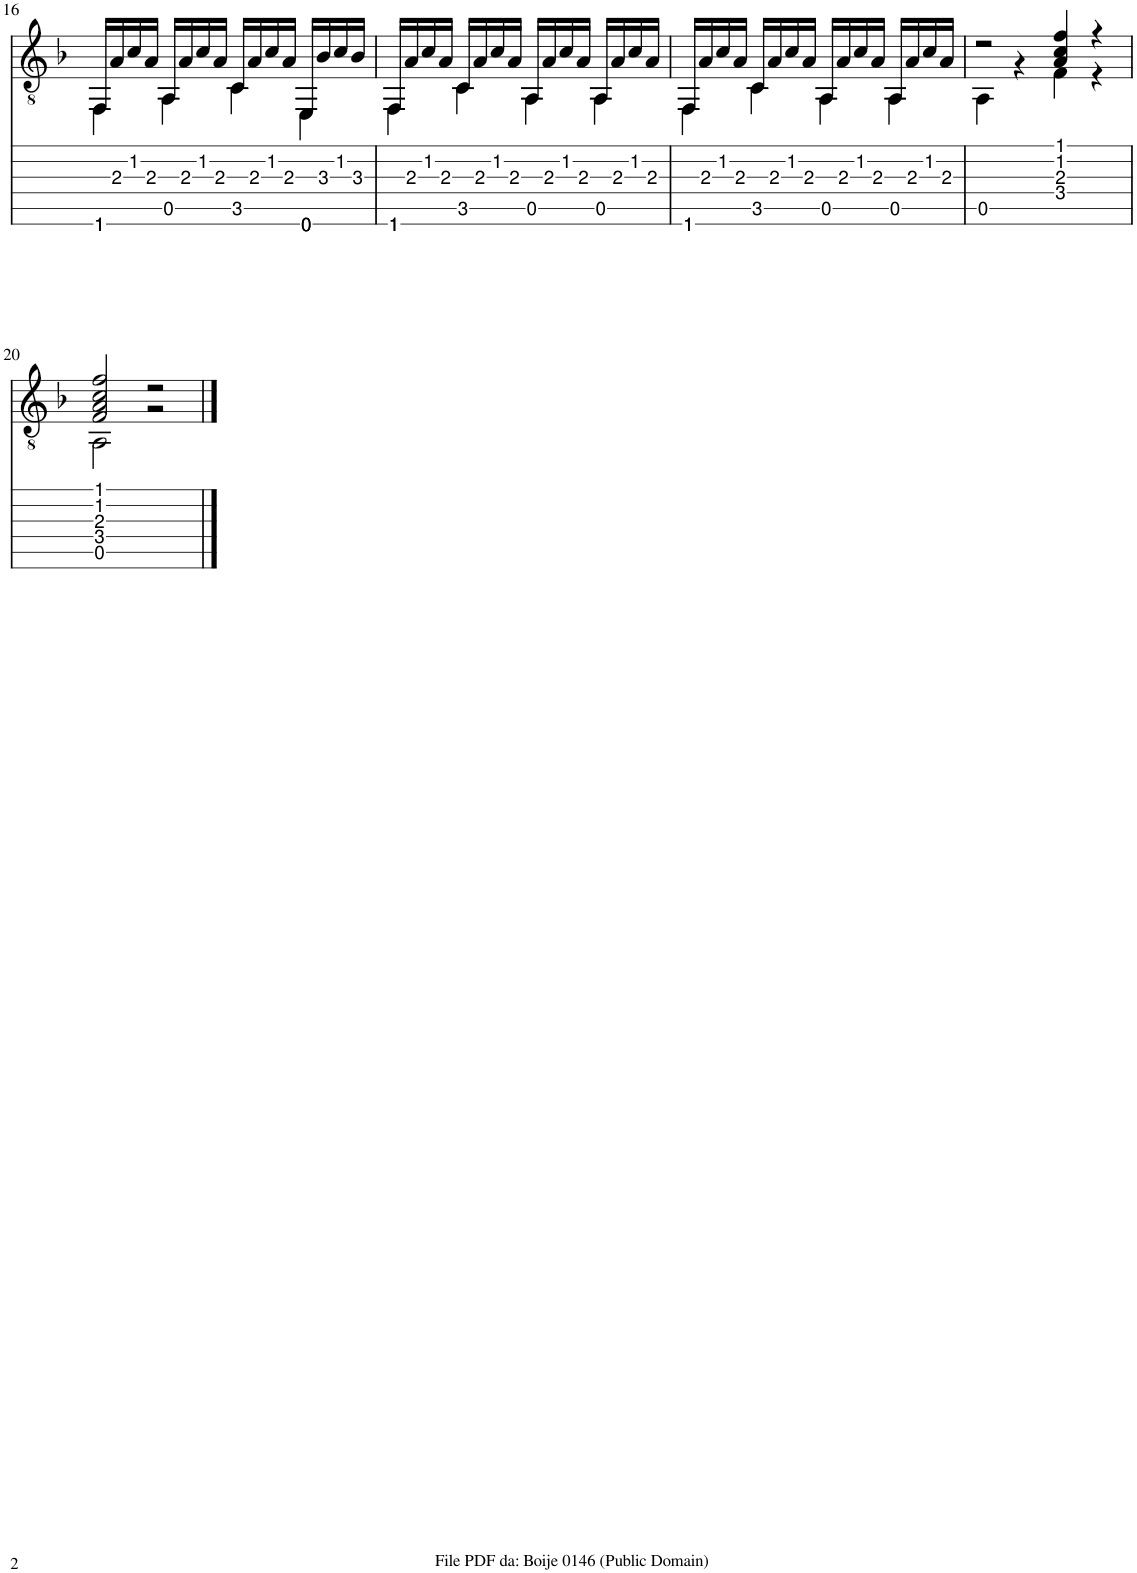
**kern	**kern
*part1	*part1
*staff2	*staff1
*I"Guitar	*
*I'Guit.	*
!!LO:PB:g=z
*	*clefGv2
*k[b-]	*k[b-]
*M4/4	*M4/4
*met(c)	*met(c)
=16	=16
*^	*^
16FFLL	4FF	16FF/LL	4FF\
16AJ	.	16A/	.
16cL	.	16c/	.
16AJJ	.	16A/JJ	.
16AALL	4AA	16AA/LL	4AA\
16AJ	.	16A/	.
16cL	.	16c/	.
16AJJ	.	16A/JJ	.
16CLL	4C	16C/LL	4C\
16AJ	.	16A/	.
16cL	.	16c/	.
16AJJ	.	16A/JJ	.
16EELL	4EE	16EE/LL	4EE\
16B-J	.	16B-/	.
16cL	.	16c/	.
16B-JJ	.	16B-/JJ	.
=17	=17	=17	=17
16FFLL	4FF	16FF/LL	4FF\
16AJ	.	16A/	.
16cL	.	16c/	.
16AJJ	.	16A/JJ	.
16CLL	4C	16C/LL	4C\
16AJ	.	16A/	.
16cL	.	16c/	.
16AJJ	.	16A/JJ	.
16AALL	4AA	16AA/LL	4AA\
16AJ	.	16A/	.
16cL	.	16c/	.
16AJJ	.	16A/JJ	.
16AALL	4AA	16AA/LL	4AA\
16AJ	.	16A/	.
16cL	.	16c/	.
16AJJ	.	16A/JJ	.
=18	=18	=18	=18
16FFLL	4FF	16FF/LL	4FF\
16AJ	.	16A/	.
16cL	.	16c/	.
16AJJ	.	16A/JJ	.
16CLL	4C	16C/LL	4C\
16AJ	.	16A/	.
16cL	.	16c/	.
16AJJ	.	16A/JJ	.
16AALL	4AA	16AA/LL	4AA\
16AJ	.	16A/	.
16cL	.	16c/	.
16AJJ	.	16A/JJ	.
16AALL	4AA	16AA/LL	4AA\
16AJ	.	16A/	.
16cL	.	16c/	.
16AJJ	.	16A/JJ	.
=19	=19	=19	=19
2r	4AA	2r	4AA\
.	4r	.	4r
4A 4c 4f	4F	4A/ 4c/ 4f/	4F\
4r	4r	4r	4r
!!LO:LB:g=z	!!
=20	=20	=20	=20
2F 2A 2c 2f	2AA	2F/ 2A/ 2c/ 2f/	2AA\
2r	2r	2r	2r
*v	*v	*	*
*	*v	*v
==	==
*-	*-
